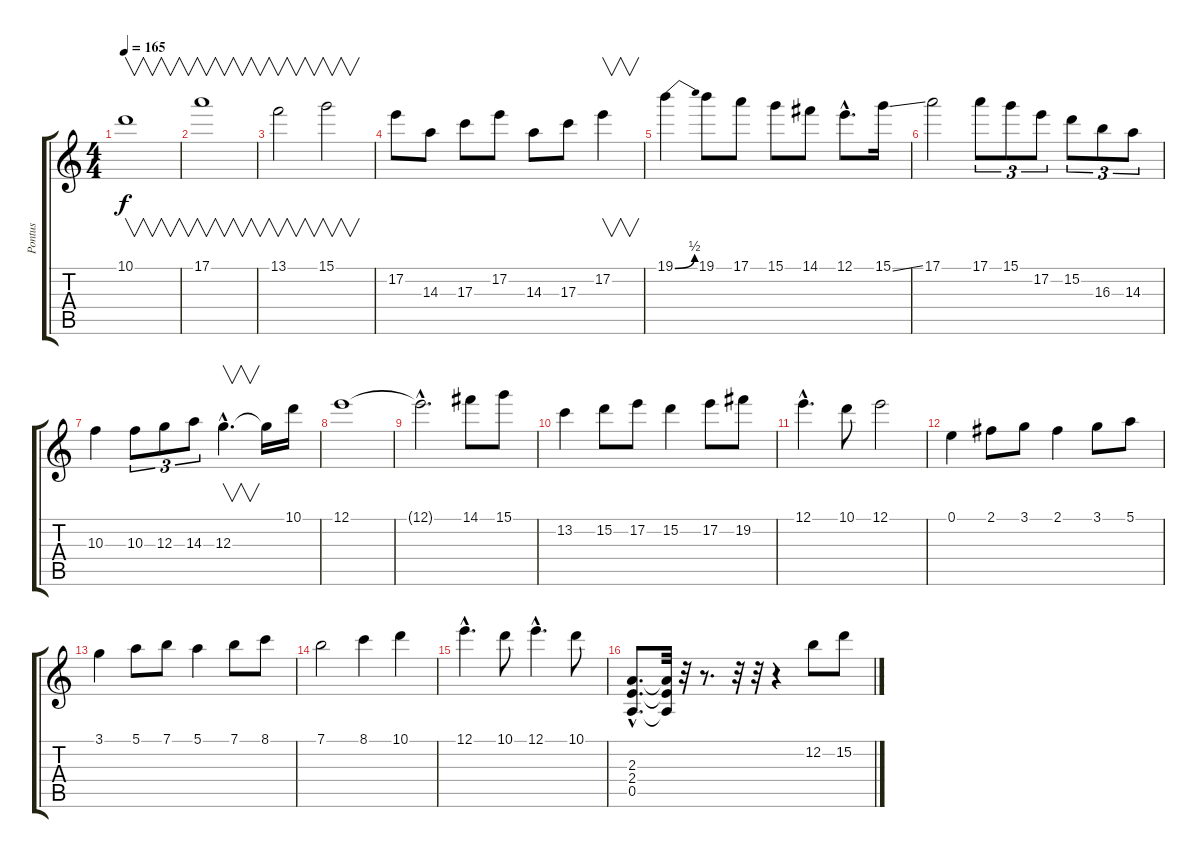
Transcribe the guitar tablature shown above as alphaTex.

\track ("Pontus" "Pontus") {instrument distortionguitar}
\staff {score tabs}
\tuning (E4 B3 G3 D3 A2 E2) {hide}
\ts (4 4)
\tempo 165
\clef g2
\ks c
10.1.1{v dy f} |
17.1.1{v} |
13.1.2{v} 15.1.2{v} |
17.2.8 14.3.8 17.3.8 17.2.8 14.3.8 17.3.8 17.2.4{v} |
19.1{be (bend 0 0 60 2)}.4 19.1.8 17.1.8 15.1.8 14.1.8 12.1{hac}.8{d} 15.1{ss}.16 |
17.1.2 17.1.8{tu (3 2)} 15.1.8{tu (3 2)} 17.2.8{tu (3 2)} 15.2.8{tu (3 2)} 16.3.8{tu (3 2)} 14.3.8{tu (3 2)} |
10.3.4 10.3.8{tu (3 2)} 12.3.8{tu (3 2)} 14.3.8{tu (3 2)} 12.3{hac}.4{v d} 12.3{t}.16 10.1.16 |
12.1.1 |
12.1{hac t}.2{d} 14.1.8 15.1.8 |
13.2.4 15.2.8 17.2.8 15.2.4 17.2.8 19.2.8 |
12.1{hac}.4{d} 10.1.8 12.1.2 |
0.1.4 2.1.8 3.1.8 2.1.4 3.1.8 5.1.8 |
3.1.4 5.1.8 7.1.8 5.1.4 7.1.8 8.1.8 |
7.1.2 8.1.4 10.1.4 |
12.1{hac}.4{d} 10.1.8 12.1{hac}.4{d} 10.1.8 |
(2.3{hac} 2.4{hac} 0.5{hac}).8{d} (2.3{t} 2.4{t} 0.5{t}).32 r.32 r.8{d} r.32 r.32 r.4 12.2.8 15.2.8
